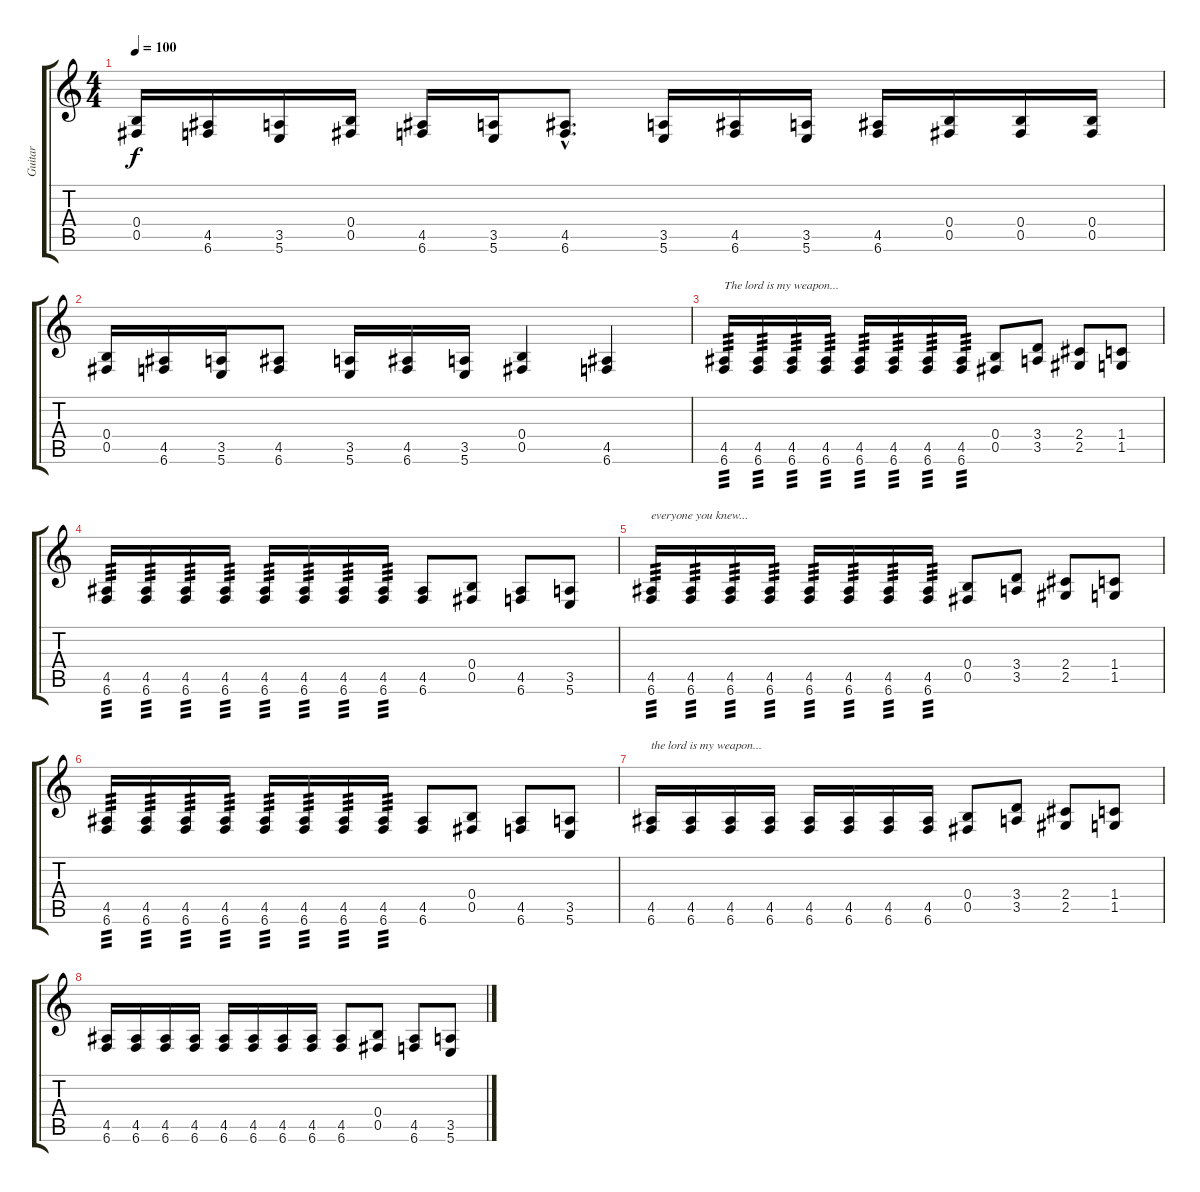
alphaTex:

\track ("Guitar" "Guitar") {instrument overdrivenguitar}
\staff {score tabs}
\tuning (Db4 Ab3 E3 B2 Gb2 B1) {hide}
\ts (4 4)
\tempo 100
\clef g2
\ks c
(0.4 0.5).16{dy f} (4.5 6.6).16 (3.5 5.6).16 (0.4 0.5).16 (4.5 6.6).16 (3.5 5.6).16 (4.5{hac} 6.6{hac}).8{d} (3.5 5.6).16 (4.5 6.6).16 (3.5 5.6).16 (4.5 6.6).16 (0.4 0.5).16 (0.4 0.5).16 (0.4 0.5).16 |
(0.4 0.5).16 (4.5 6.6).16 (3.5 5.6).16 (4.5 6.6).8 (3.5 5.6).16 (4.5 6.6).16 (3.5 5.6).16 (0.4 0.5).4{instrument overdrivenguitar} (4.5 6.6).4 |
(4.5 6.6).16{txt "The lord is my weapon..." tp 3} (4.5 6.6).16{tp 3} (4.5 6.6).16{tp 3} (4.5 6.6).16{tp 3} (4.5 6.6).16{tp 3} (4.5 6.6).16{tp 3} (4.5 6.6).16{tp 3} (4.5 6.6).16{tp 3} (0.4 0.5).8 (3.4 3.5).8 (2.4 2.5).8 (1.4 1.5).8 |
(4.5 6.6).16{tp 3} (4.5 6.6).16{tp 3} (4.5 6.6).16{tp 3} (4.5 6.6).16{tp 3} (4.5 6.6).16{tp 3} (4.5 6.6).16{tp 3} (4.5 6.6).16{tp 3} (4.5 6.6).16{tp 3} (4.5 6.6).8 (0.4 0.5).8 (4.5 6.6).8 (3.5 5.6).8 |
(4.5 6.6).16{txt "everyone you knew..." tp 3} (4.5 6.6).16{tp 3} (4.5 6.6).16{tp 3} (4.5 6.6).16{tp 3} (4.5 6.6).16{tp 3} (4.5 6.6).16{tp 3} (4.5 6.6).16{tp 3} (4.5 6.6).16{tp 3} (0.4 0.5).8 (3.4 3.5).8 (2.4 2.5).8 (1.4 1.5).8 |
(4.5 6.6).16{tp 3} (4.5 6.6).16{tp 3} (4.5 6.6).16{tp 3} (4.5 6.6).16{tp 3} (4.5 6.6).16{tp 3} (4.5 6.6).16{tp 3} (4.5 6.6).16{tp 3} (4.5 6.6).16{tp 3} (4.5 6.6).8 (0.4 0.5).8 (4.5 6.6).8 (3.5 5.6).8 |
(4.5 6.6).16{txt "the lord is my weapon..."} (4.5 6.6).16 (4.5 6.6).16 (4.5 6.6).16 (4.5 6.6).16 (4.5 6.6).16 (4.5 6.6).16 (4.5 6.6).16 (0.4 0.5).8 (3.4 3.5).8 (2.4 2.5).8 (1.4 1.5).8 |
(4.5 6.6).16 (4.5 6.6).16 (4.5 6.6).16 (4.5 6.6).16 (4.5 6.6).16 (4.5 6.6).16 (4.5 6.6).16 (4.5 6.6).16 (4.5 6.6).8 (0.4 0.5).8 (4.5 6.6).8 (3.5 5.6).8
